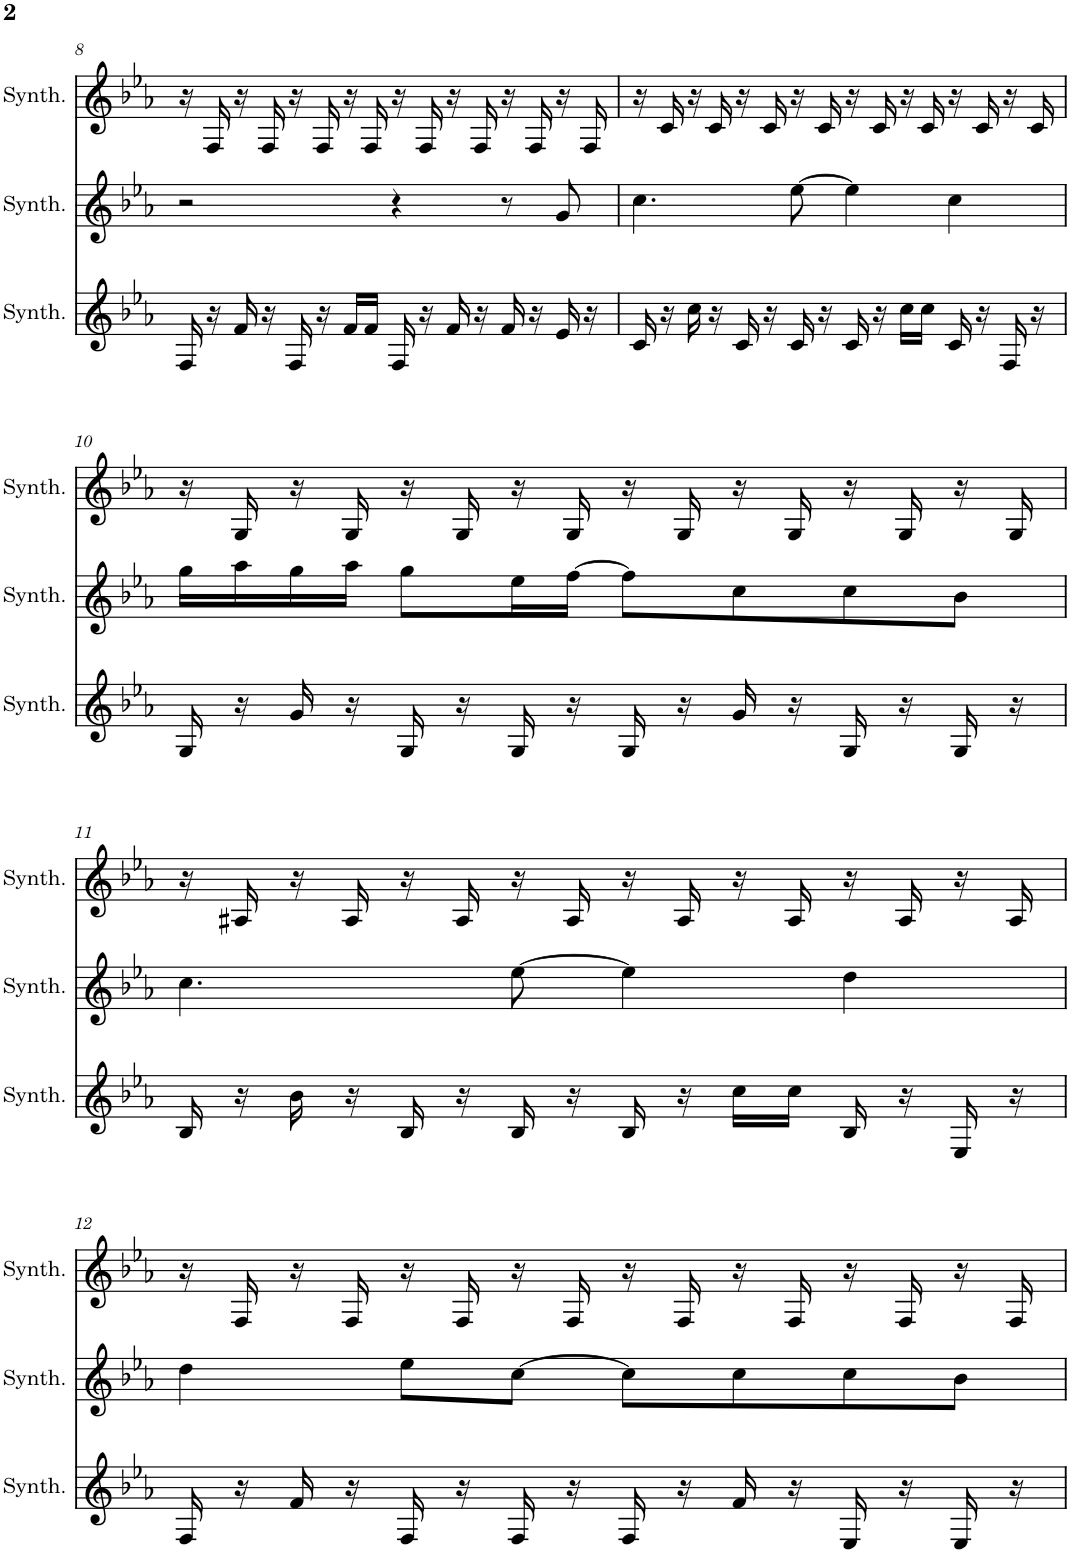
**kern	**kern	**kern
*part3	*part2	*part1
*staff3	*staff2	*staff1
*I"Saw Synthesizer	*I"Saw Synthesizer	*I"Saw Synthesizer
*I'Synth.	*I'Synth.	*I'Synth.
!!LO:PB:g=z
*clefG2	*clefG2	*clefG2
*k[b-e-a-]	*k[b-e-a-]	*k[b-e-a-]
*M4/4	*M4/4	*M4/4
=8	=8	=8
16F/	2r	16r
16r	.	16F/
16f/	.	16r
16r	.	16F/
16F/	.	16r
16r	.	16F/
16f/LL	.	16r
16f/JJ	.	16F/
16F/	4r	16r
16r	.	16F/
16f/	.	16r
16r	.	16F/
16f/	8r	16r
16r	.	16F/
16e-/	8g/	16r
16r	.	16F/
=9	=9	=9
16c/	4.cc\	16r
16r	.	16c/
16cc\	.	16r
16r	.	16c/
16c/	.	16r
16r	.	16c/
16c/	[8ee-\	16r
16r	.	16c/
16c/	4ee-\]	16r
16r	.	16c/
16cc\LL	.	16r
16cc\JJ	.	16c/
16c/	4cc\	16r
16r	.	16c/
16F/	.	16r
16r	.	16c/
!!LO:LB:g=z
=10	=10	=10
16G/	16gg\LL	16r
16r	16aa-\	16G/
16g/	16gg\	16r
16r	16aa-\JJ	16G/
16G/	8gg\L	16r
16r	.	16G/
16G/	16ee-\L	16r
16r	[16ff\JJ	16G/
16G/	8ff\L]	16r
16r	.	16G/
16g/	8cc\	16r
16r	.	16G/
16G/	8cc\	16r
16r	.	16G/
16G/	8b-\J	16r
16r	.	16G/
!!LO:LB:g=z
=11	=11	=11
16B-/	4.cc\	16r
16r	.	16A#X/
16b-\	.	16r
16r	.	16A#/
16B-/	.	16r
16r	.	16A#/
16B-/	[8ee-\	16r
16r	.	16A#/
16B-/	4ee-\]	16r
16r	.	16A#/
16cc\LL	.	16r
16cc\JJ	.	16A#/
16B-/	4dd\	16r
16r	.	16A#/
16E-/	.	16r
16r	.	16A#/
!!LO:LB:g=z
=12	=12	=12
16F/	4dd\	16r
16r	.	16F/
16f/	.	16r
16r	.	16F/
16F/	8ee-\L	16r
16r	.	16F/
16F/	[8cc\J	16r
16r	.	16F/
16F/	8cc\L]	16r
16r	.	16F/
16f/	8cc\	16r
16r	.	16F/
16E-/	8cc\	16r
16r	.	16F/
16E-/	8b-\J	16r
16r	.	16F/
=	=	=
*-	*-	*-
